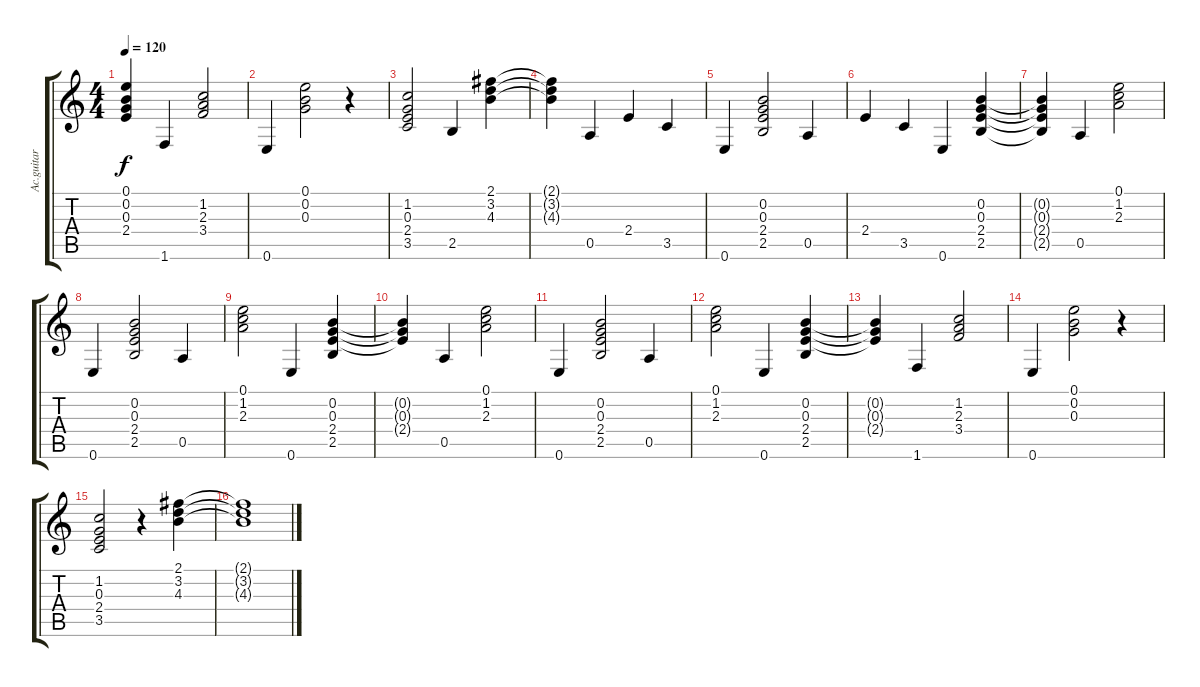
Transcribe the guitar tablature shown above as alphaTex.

\track ("Ac.guitar" "Ac.guitar") {instrument acousticguitarsteel}
\staff {score tabs}
\tuning (E4 B3 G3 D3 A2 E2) {hide}
\ts (4 4)
\tempo 120
\clef g2
\ks c
(0.1{t} 0.2{t} 0.3{t} 2.4{t}).4{dy f} 1.6.4 (1.2 2.3 3.4).2 |
0.6.4 (0.1 0.2 0.3).2 r.4 |
(1.2 0.3 2.4 3.5).2 2.5.4 (2.1 3.2 4.3).4 |
(2.1{t} 3.2{t} 4.3{t}).4 0.5.4 2.4.4 3.5.4 |
0.6.4 (0.2 0.3 2.4 2.5).2 0.5.4 |
2.4.4 3.5.4 0.6.4 (0.2 0.3 2.4 2.5).4 |
(0.2{t} 0.3{t} 2.4{t} 2.5{t}).4 0.5.4 (0.1 1.2 2.3).2 |
0.6.4 (0.2 0.3 2.4 2.5).2 0.5.4 |
(0.1 1.2 2.3).2 0.6.4 (0.2 0.3 2.4 2.5).4 |
(0.2{t} 0.3{t} 2.4{t}).4 0.5.4 (0.1 1.2 2.3).2 |
0.6.4 (0.2 0.3 2.4 2.5).2 0.5.4 |
(0.1 1.2 2.3).2 0.6.4 (0.2 0.3 2.4 2.5).4 |
(0.2{t} 0.3{t} 2.4{t}).4 1.6.4 (1.2 2.3 3.4).2 |
0.6.4 (0.1 0.2 0.3).2 r.4 |
(1.2 0.3 2.4 3.5).2 r.4 (2.1 3.2 4.3).4 |
(2.1{t} 3.2{t} 4.3{t}).1
